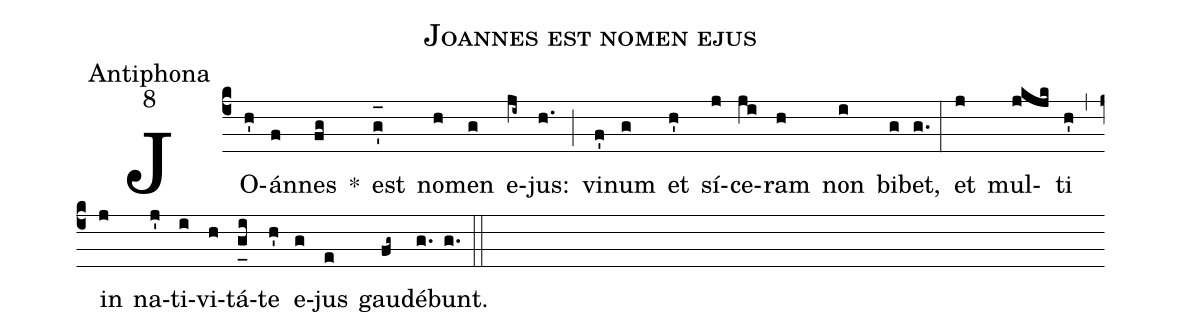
name:Joannes est nomen ejus;
office-part:Antiphona;
mode:8;
%%
(c4) JO(h')án(f)nes(fg) *() est(g'_[oh:h]) no(h)men(g) e(ji~)jus:(h.) (;) vi(f')num(g) et(h') sí(j)ce(ji)ram(h) non(i) bi(g)bet,(g.) (:) et(j) mul(jkjk)ti(h') (,) in(j) na(j')ti(i)vi(h)tá(g_[uh:l]i)te(h') e(g)jus(e) gau(fg~)dé(g.)bunt.(g.) (::)
%<eu>E(j) u(j) o(i) u(j) a(h) e.</eu>(g.) (::)
